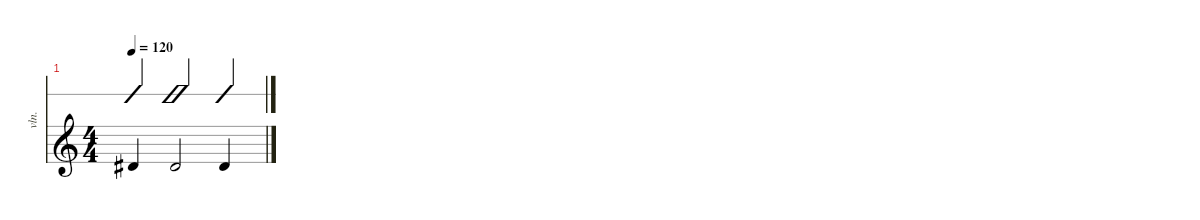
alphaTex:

\defaultSystemsLayout 4
\hideDynamics
\bracketExtendMode nobrackets
\track ("Violin" "vln.") {mute instrument violin}
\staff {score slash}
\tuning (E5 A4 D4 G3)
\ts (4 4)
\tempo 120
\clef g2
\ks c
1.3{acc #}.4{dy mf instrument violin beam Up} 1.3{acc #}.2{beam Up} 1.3{acc #}.4{beam Up}
